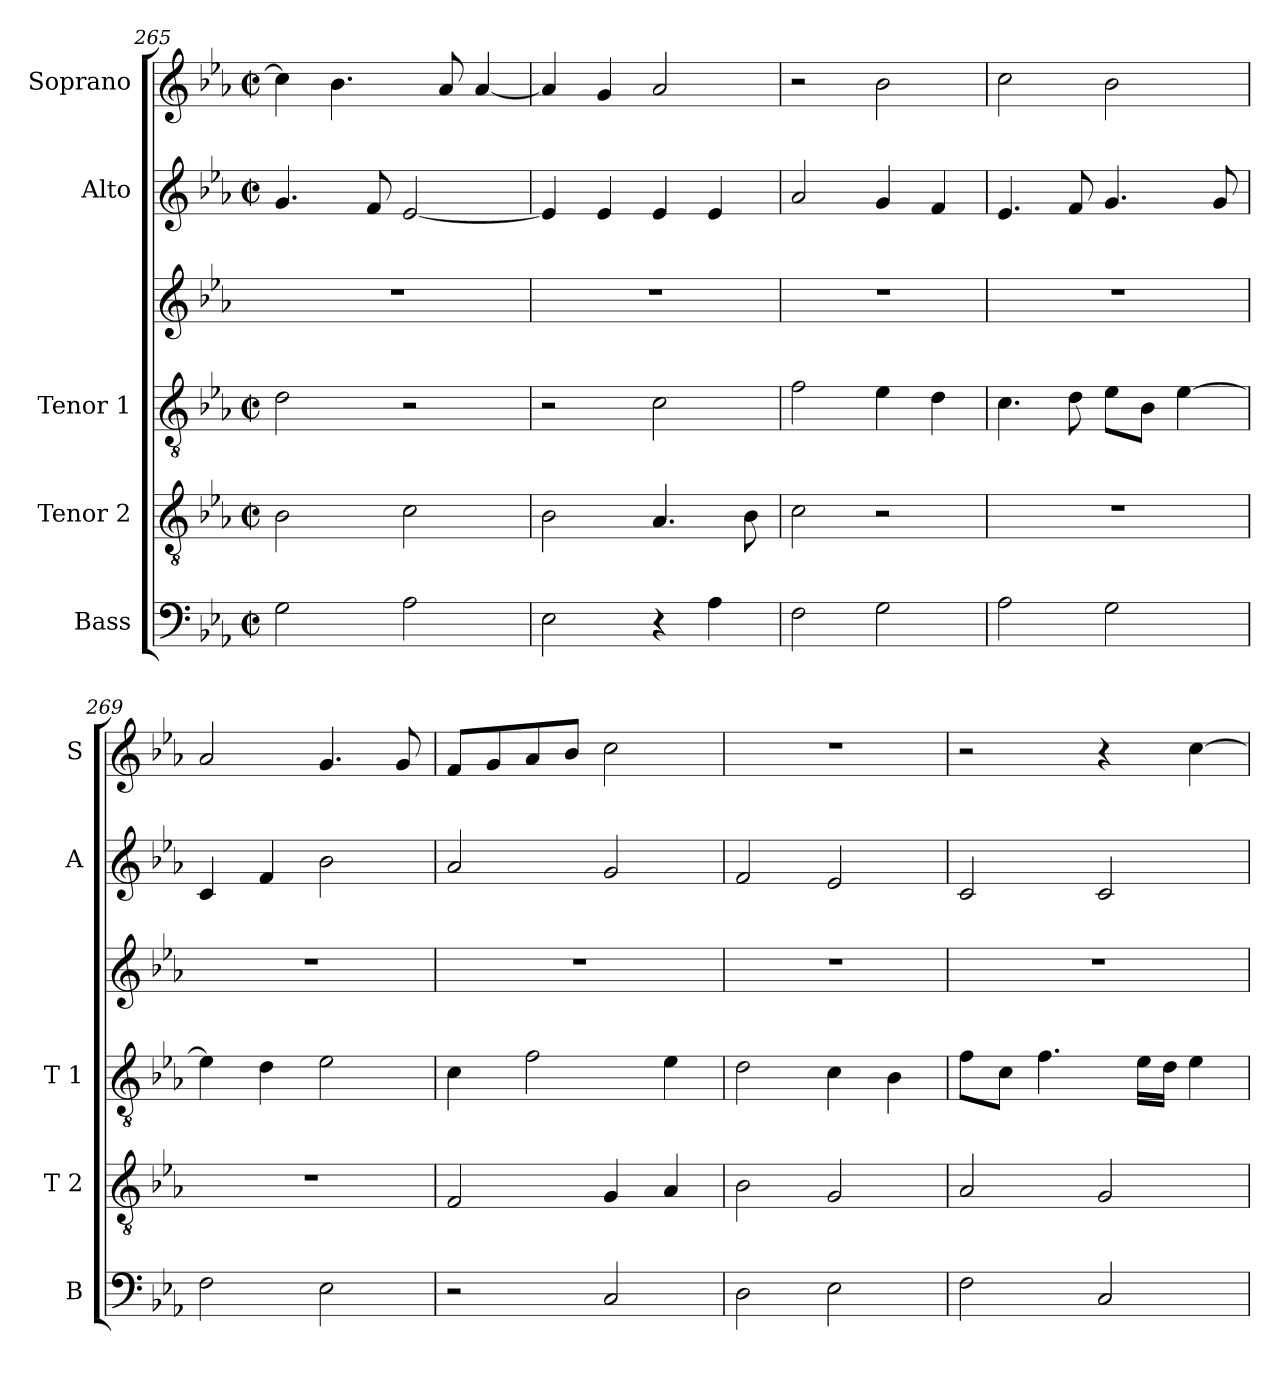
**kern	**kern	**kern	**kern	**kern	**kern
*part6	*part5	*part4	*part3	*part2	*part1
*staff6	*staff5	*staff4	*staff3	*staff2	*staff1
*I"Bass	*I"Tenor 2	*I"Tenor 1	*	*I"Alto	*I"Soprano
*I'B	*I'T 2	*I'T 1	*	*I'A	*I'S
!!LO:PB:g=z
*clefF4	*clefGv2	*clefGv2	*clefG2	*clefG2	*clefG2
*k[b-e-a-]	*k[b-e-a-]	*k[b-e-a-]	*k[b-e-a-]	*k[b-e-a-]	*k[b-e-a-]
*E-:	*E-:	*E-:	*E-:	*E-:	*E-:
*M2/2	*M2/2	*M2/2	*	*M2/2	*M2/2
*met(c|)	*met(c|)	*met(c|)	*	*met(c|)	*met(c|)
=265	=265	=265	=265	=265	=265
2G\	2B-\	2d\	1r	4.g/	4cc\]
.	.	.	.	.	4.b-\
.	.	.	.	8f/	.
2A-\	2c\	2r	.	[<2e-/	.
.	.	.	.	.	8a-/
.	.	.	.	.	[<4a-/
=266	=266	=266	=266	=266	=266
2E-\	2B-\	2r	1r	4e-/]	4a-/]
.	.	.	.	4e-/	4g/
4r	4.A-/	2c\	.	4e-/	2a-/
4A-\	.	.	.	4e-/	.
.	8B-\	.	.	.	.
=267	=267	=267	=267	=267	=267
2F\	2c\	2f\	1r	2a-/	2r
2G\	2r	4e-\	.	4g/	2b-\
.	.	4d\	.	4f/	.
=268	=268	=268	=268	=268	=268
2A-\	1r	4.c\	1r	4.e-/	2cc\
.	.	8d\	.	8f/	.
2G\	.	8e-\L	.	4.g/	2b-\
.	.	8B-\J	.	.	.
.	.	[>4e-\	.	.	.
.	.	.	.	8g/	.
=269	=269	=269	=269	=269	=269
2F\	1r	4e-\]	1r	4c/	2a-/
.	.	4d\	.	4f/	.
2E-\	.	2e-\	.	2b-\	4.g/
.	.	.	.	.	8g/
=270	=270	=270	=270	=270	=270
2r	2F/	4c\	1r	2a-/	8f/L
.	.	.	.	.	8g/
.	.	2f\	.	.	8a-/
.	.	.	.	.	8b-/J
2C/	4G/	.	.	2g/	2cc\
.	4A-/	4e-\	.	.	.
!!LO:LB:g=z
=271	=271	=271	=271	=271	=271
2D\	2B-\	2d\	1r	2f/	1r
2E-\	2G/	4c\	.	2e-/	.
.	.	4B-\	.	.	.
=272	=272	=272	=272	=272	=272
2F\	2A-/	8f\L	1r	2c/	2r
.	.	8c\J	.	.	.
.	.	4.f\	.	.	.
2C/	2G/	.	.	2c/	4r
.	.	16e-\LL	.	.	.
.	.	16d\JJ	.	.	.
.	.	4e-\	.	.	[>4cc\
=	=	=	=	=	=
*-	*-	*-	*-	*-	*-
